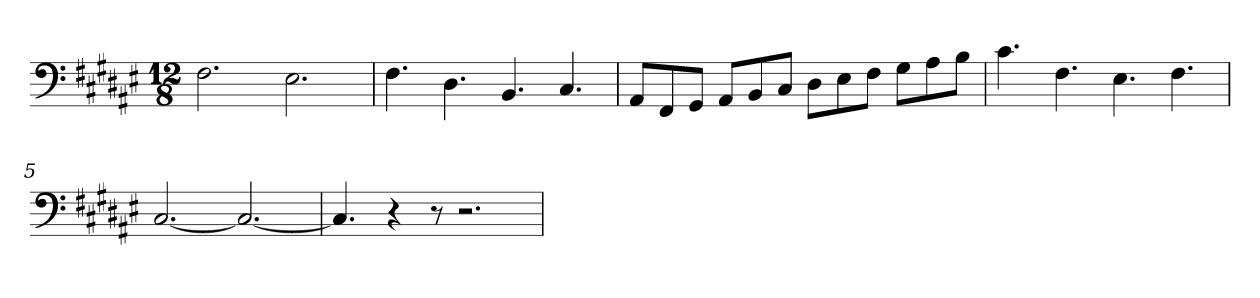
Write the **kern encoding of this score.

**kern
*part1
*staff1
*clefF4
*k[f#c#g#d#a#e#]
*M12/8
=1
2.F#
2.E#
=2
4.F#
4.D#
4.BB
4.C#
=3
8AA#L
8FF#
8GG#J
8AA#L
8BB
8C#J
8D#L
8E#
8F#J
8G#L
8A#
8BJ
=4
4.c#
4.F#
4.E#
4.F#
!!LO:LB:g=z
=5
[2.C#
2.C#_
=6
4.C#]
4r
8r
2.r
=
*-
